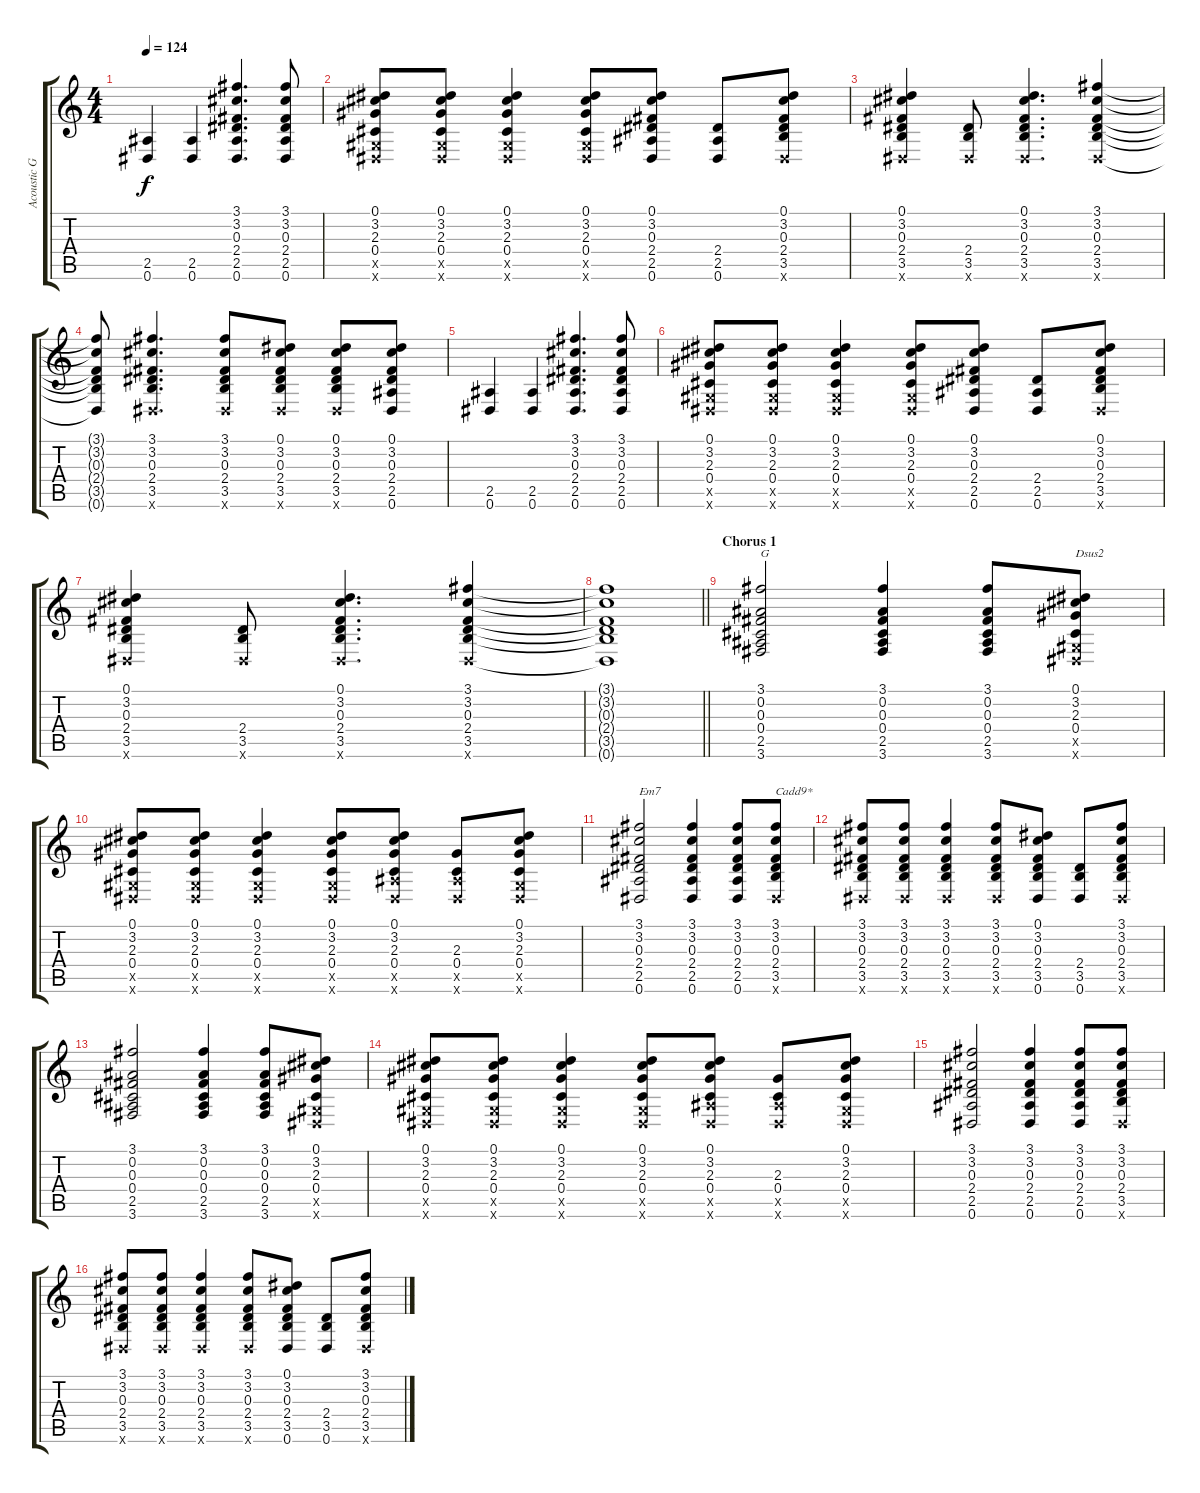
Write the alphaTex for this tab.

\track ("Acoustic Guitar" "Acoustic G") {instrument acousticguitarsteel}
\staff {score tabs}
\tuning (Eb4 Bb3 Gb3 Db3 Ab2 Eb2) {hide}
\ts (4 4)
\tempo 124
\clef g2
\ks c
(2.5 0.6).4{dy f} (2.5 0.6).4 (3.1 3.2 0.3 2.4 2.5 0.6).4{d} (3.1 3.2 0.3 2.4 2.5 0.6).8 |
(0.1 3.2 2.3 0.4 0.5{x} 0.6{x}).8 (0.1 3.2 2.3 0.4 0.5{x} 0.6{x}).8 (0.1 3.2 2.3 0.4 0.5{x} 0.6{x}).4 (0.1 3.2 2.3 0.4 0.5{x} 0.6{x}).8 (0.1 3.2 0.3 2.4 2.5 0.6).8 (2.4 2.5 0.6).8 (0.1 3.2 0.3 2.4 3.5 0.6{x}).8 |
(0.1 3.2 0.3 2.4 3.5 0.6{x}).4 (2.4 3.5 0.6{x}).8 (0.1 3.2 0.3 2.4 3.5 0.6{x}).4{d} (3.1 3.2 0.3 2.4 3.5 0.6{x}).4 |
(3.1{t} 3.2{t} 0.3{t} 2.4{t} 3.5{t} 0.6{t}).8 (3.1 3.2 0.3 2.4 3.5 0.6{x}).4{d} (3.1 3.2 0.3 2.4 3.5 0.6{x}).8 (0.1 3.2 0.3 2.4 3.5 0.6{x}).8 (0.1 3.2 0.3 2.4 3.5 0.6{x}).8 (0.1 3.2 0.3 2.4 2.5 0.6).8 |
(2.5 0.6).4 (2.5 0.6).4 (3.1 3.2 0.3 2.4 2.5 0.6).4{d} (3.1 3.2 0.3 2.4 2.5 0.6).8 |
(0.1 3.2 2.3 0.4 0.5{x} 0.6{x}).8 (0.1 3.2 2.3 0.4 0.5{x} 0.6{x}).8 (0.1 3.2 2.3 0.4 0.5{x} 0.6{x}).4 (0.1 3.2 2.3 0.4 0.5{x} 0.6{x}).8 (0.1 3.2 0.3 2.4 2.5 0.6).8 (2.4 2.5 0.6).8 (0.1 3.2 0.3 2.4 3.5 0.6{x}).8 |
(0.1 3.2 0.3 2.4 3.5 0.6{x}).4 (2.4 3.5 0.6{x}).8 (0.1 3.2 0.3 2.4 3.5 0.6{x}).4{d} (3.1 3.2 0.3 2.4 3.5 0.6{x}).4 |
\barLineRight lightlight
(3.1{t} 3.2{t} 0.3{t} 2.4{t} 3.5{t} 0.6{t}).1 |
\section ("" "Chorus 1")
(3.1 0.2 0.3 0.4 2.5 3.6).2{txt "G"} (3.1 0.2 0.3 0.4 2.5 3.6).4 (3.1 0.2 0.3 0.4 2.5 3.6).8 (0.1 3.2 2.3 0.4 0.5{x} 0.6{x}).8{txt "Dsus2"} |
(0.1 3.2 2.3 0.4 0.5{x} 0.6{x}).8 (0.1 3.2 2.3 0.4 0.5{x} 0.6{x}).8 (0.1 3.2 2.3 0.4 0.5{x} 0.6{x}).4 (0.1 3.2 2.3 0.4 0.5{x} 0.6{x}).8 (0.1 3.2 2.3 0.4 2.5{x} 0.6{x}).8 (2.3 0.4 2.5{x} 0.6{x}).8 (0.1 3.2 2.3 0.4 0.5{x} 0.6{x}).8 |
(3.1 3.2 0.3 2.4 2.5 0.6).2{txt "Em7"} (3.1 3.2 0.3 2.4 2.5 0.6).4 (3.1 3.2 0.3 2.4 2.5 0.6).8 (3.1 3.2 0.3 2.4 3.5 0.6{x}).8{txt "Cadd9*"} |
(3.1 3.2 0.3 2.4 3.5 0.6{x}).8 (3.1 3.2 0.3 2.4 3.5 0.6{x}).8 (3.1 3.2 0.3 2.4 3.5 0.6{x}).4 (3.1 3.2 0.3 2.4 3.5 0.6{x}).8 (0.1 3.2 0.3 2.4 3.5 0.6).8 (2.4 3.5 0.6).8 (3.1 3.2 0.3 2.4 3.5 0.6{x}).8 |
(3.1 0.2 0.3 0.4 2.5 3.6).2 (3.1 0.2 0.3 0.4 2.5 3.6).4 (3.1 0.2 0.3 0.4 2.5 3.6).8 (0.1 3.2 2.3 0.4 0.5{x} 0.6{x}).8 |
(0.1 3.2 2.3 0.4 0.5{x} 0.6{x}).8 (0.1 3.2 2.3 0.4 0.5{x} 0.6{x}).8 (0.1 3.2 2.3 0.4 0.5{x} 0.6{x}).4 (0.1 3.2 2.3 0.4 0.5{x} 0.6{x}).8 (0.1 3.2 2.3 0.4 2.5{x} 0.6{x}).8 (2.3 0.4 2.5{x} 0.6{x}).8 (0.1 3.2 2.3 0.4 0.5{x} 0.6{x}).8 |
(3.1 3.2 0.3 2.4 2.5 0.6).2 (3.1 3.2 0.3 2.4 2.5 0.6).4 (3.1 3.2 0.3 2.4 2.5 0.6).8 (3.1 3.2 0.3 2.4 3.5 0.6{x}).8 |
(3.1 3.2 0.3 2.4 3.5 0.6{x}).8 (3.1 3.2 0.3 2.4 3.5 0.6{x}).8 (3.1 3.2 0.3 2.4 3.5 0.6{x}).4 (3.1 3.2 0.3 2.4 3.5 0.6{x}).8 (0.1 3.2 0.3 2.4 3.5 0.6).8 (2.4 3.5 0.6).8 (3.1 3.2 0.3 2.4 3.5 0.6{x}).8
